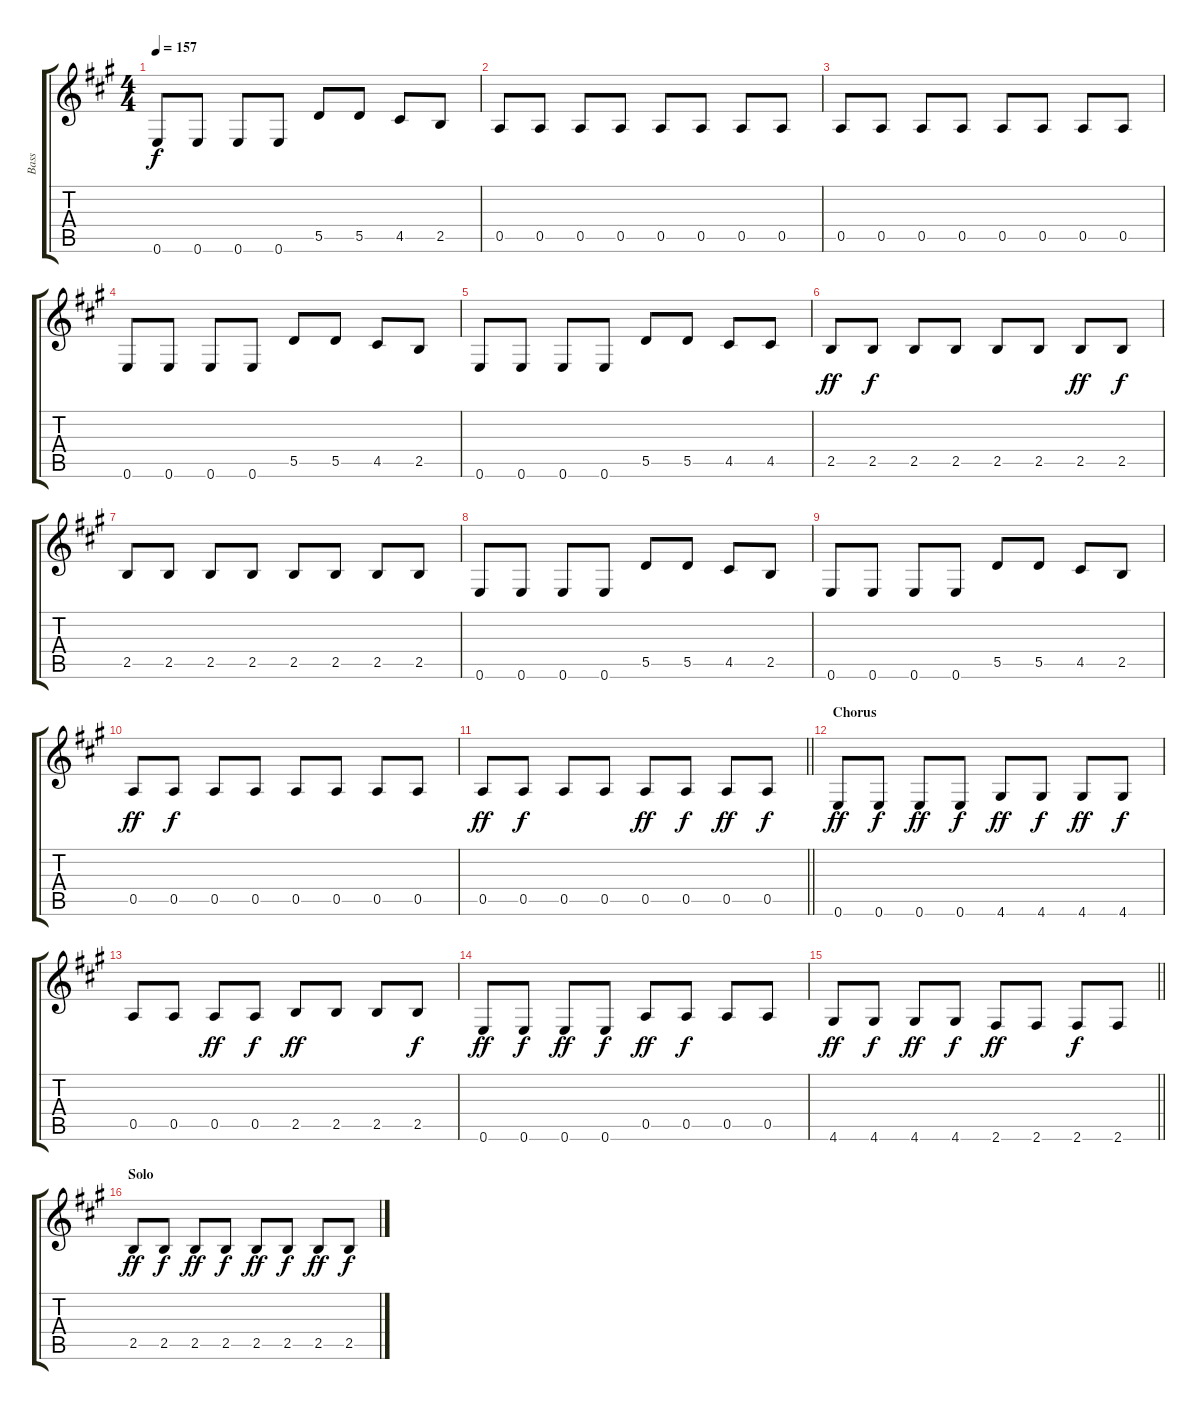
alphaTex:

\track ("Bass" "Bass") {instrument electricbasspick}
\staff {score tabs}
\tuning (E4 B3 G3 D3 A2 E2) {hide}
\ts (4 4)
\tempo 157
\clef g2
\ks a
0.6.8{dy f} 0.6.8 0.6.8 0.6.8 5.5.8 5.5.8 4.5.8 2.5.8 |
0.5.8 0.5.8 0.5.8 0.5.8 0.5.8 0.5.8 0.5.8 0.5.8 |
0.5.8 0.5.8 0.5.8 0.5.8 0.5.8 0.5.8 0.5.8 0.5.8 |
0.6.8 0.6.8 0.6.8 0.6.8 5.5.8 5.5.8 4.5.8 2.5.8 |
0.6.8 0.6.8 0.6.8 0.6.8 5.5.8 5.5.8 4.5.8 4.5.8 |
2.5.8{dy ff} 2.5.8{dy f} 2.5.8 2.5.8 2.5.8 2.5.8 2.5.8{dy ff} 2.5.8{dy f} |
2.5.8 2.5.8 2.5.8 2.5.8 2.5.8 2.5.8 2.5.8 2.5.8 |
0.6.8 0.6.8 0.6.8 0.6.8 5.5.8 5.5.8 4.5.8 2.5.8 |
0.6.8 0.6.8 0.6.8 0.6.8 5.5.8 5.5.8 4.5.8 2.5.8 |
0.5.8{dy ff} 0.5.8{dy f} 0.5.8 0.5.8 0.5.8 0.5.8 0.5.8 0.5.8 |
\barLineRight lightlight
0.5.8{dy ff} 0.5.8{dy f} 0.5.8 0.5.8 0.5.8{dy ff} 0.5.8{dy f} 0.5.8{dy ff} 0.5.8{dy f} |
\section ("" "Chorus")
0.6.8{dy ff} 0.6.8{dy f} 0.6.8{dy ff} 0.6.8{dy f} 4.6.8{dy ff} 4.6.8{dy f} 4.6.8{dy ff} 4.6.8{dy f} |
0.5.8 0.5.8 0.5.8{dy ff} 0.5.8{dy f} 2.5.8{dy ff} 2.5.8 2.5.8 2.5.8{dy f} |
0.6.8{dy ff} 0.6.8{dy f} 0.6.8{dy ff} 0.6.8{dy f} 0.5.8{dy ff} 0.5.8{dy f} 0.5.8 0.5.8 |
\barLineRight lightlight
4.6.8{dy ff} 4.6.8{dy f} 4.6.8{dy ff} 4.6.8{dy f} 2.6.8{dy ff} 2.6.8 2.6.8{dy f} 2.6.8 |
\section ("" "Solo")
2.5.8{dy ff} 2.5.8{dy f} 2.5.8{dy ff} 2.5.8{dy f} 2.5.8{dy ff} 2.5.8{dy f} 2.5.8{dy ff} 2.5.8{dy f}
